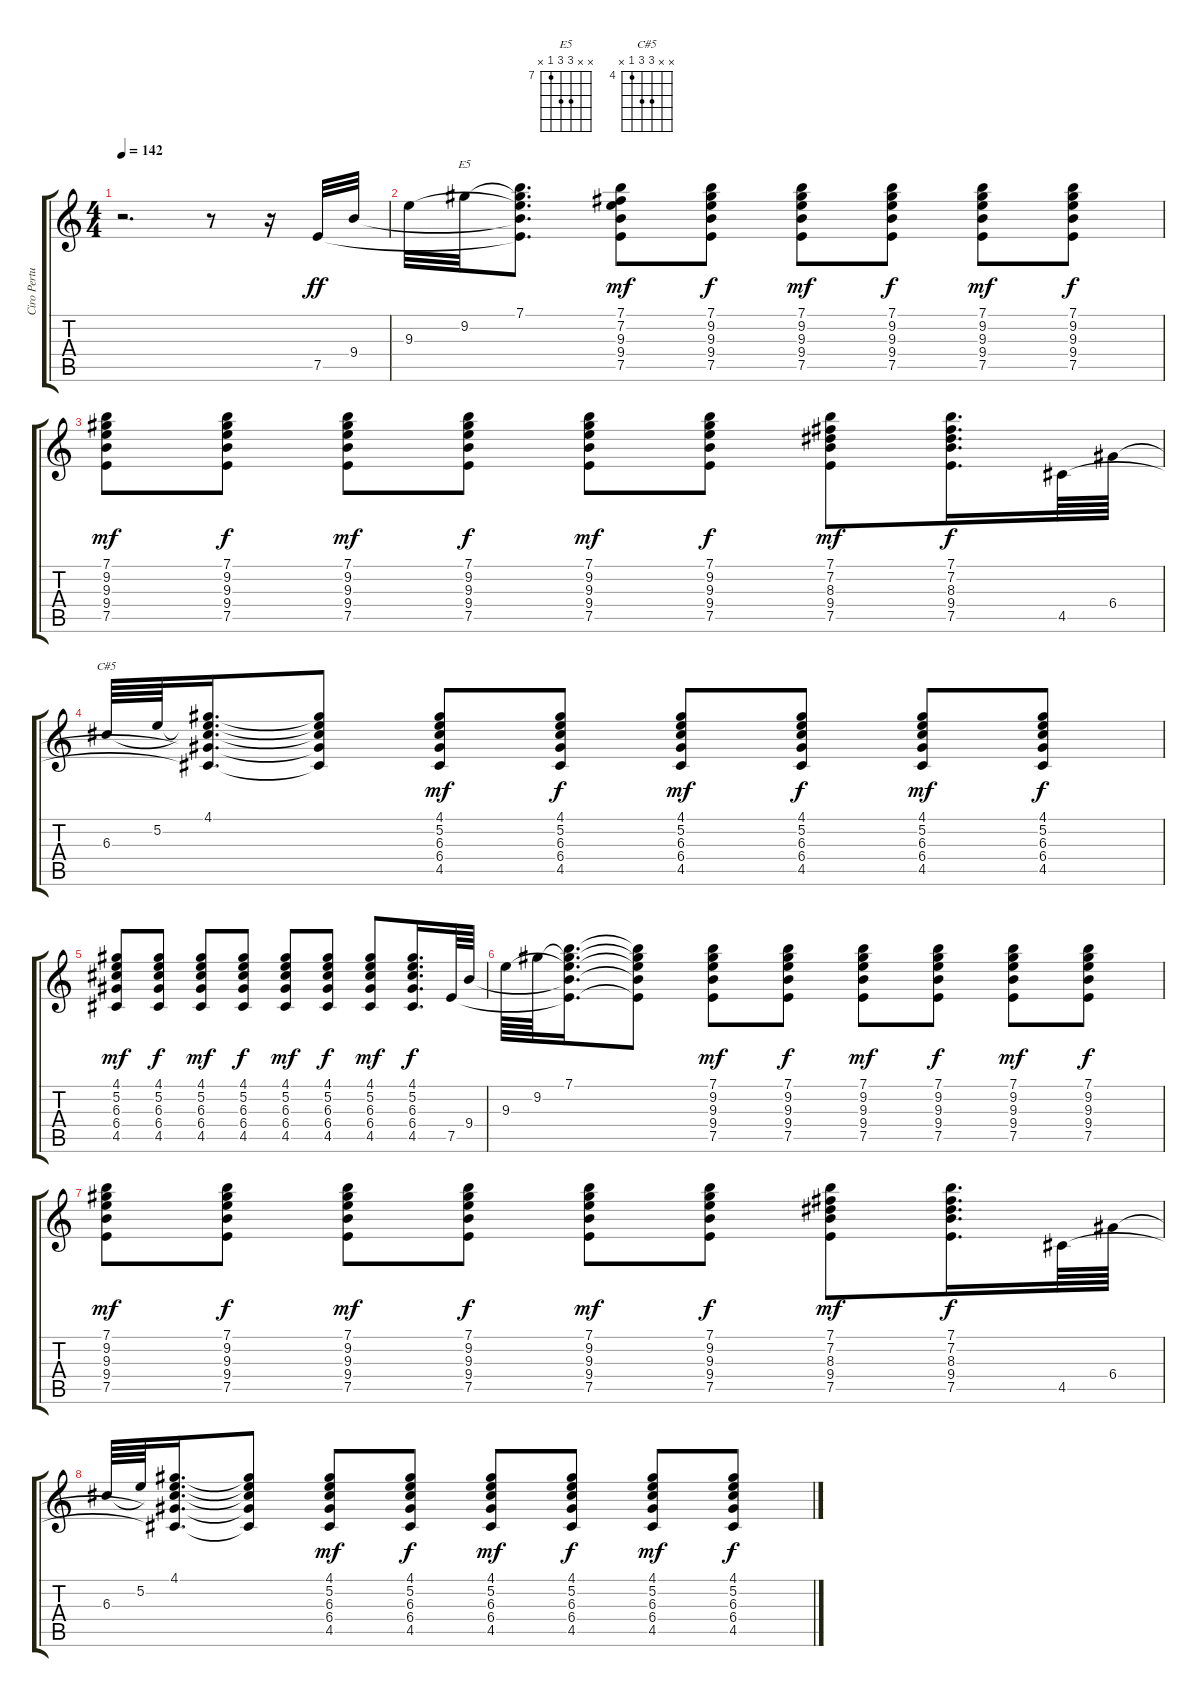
\track ("Ciro Pertusi" "Ciro Pertu") {instrument acousticguitarsteel}
\staff {score tabs}
\tuning (E4 B3 G3 D3 A2 E2) {hide}
\chord ("E5" x x 9 9 7 x) {firstfret 7}
\chord ("C#5" x x 6 6 4 x) {firstfret 4}
\ts (4 4)
\tempo 142
\clef g2
\ks c
r.2{d dy ff instrument acousticguitarsteel} r.8 r.16 7.5.32 9.4.32 |
9.3.32 9.2.32{ch "E5"} (7.1 9.2{t} 9.3{t} 9.4{t} 7.5{t}).8{d} (7.1 7.2 9.3 9.4 7.5).8{dy mf} (7.1 9.2 9.3 9.4 7.5).8{dy f} (7.1 9.2 9.3 9.4 7.5).8{dy mf} (7.1 9.2 9.3 9.4 7.5).8{dy f} (7.1 9.2 9.3 9.4 7.5).8{dy mf} (7.1 9.2 9.3 9.4 7.5).8{dy f} |
(7.1 9.2 9.3 9.4 7.5).8{dy mf} (7.1 9.2 9.3 9.4 7.5).8{dy f} (7.1 9.2 9.3 9.4 7.5).8{dy mf} (7.1 9.2 9.3 9.4 7.5).8{dy f} (7.1 9.2 9.3 9.4 7.5).8{dy mf} (7.1 9.2 9.3 9.4 7.5).8{dy f} (7.1 7.2 8.3 9.4 7.5).8{dy mf} (7.1 7.2 8.3 9.4 7.5).16{d dy f} 4.5.64 6.4.64 |
6.3.64{ch "C#5"} 5.2.64 (4.1 5.2{t} 6.3{t} 6.4{t} 4.5{t}).16{d} (4.1{t} 5.2{t} 6.3{t} 6.4{t} 4.5{t}).8 (4.1 5.2 6.3 6.4 4.5).8{dy mf} (4.1 5.2 6.3 6.4 4.5).8{dy f} (4.1 5.2 6.3 6.4 4.5).8{dy mf} (4.1 5.2 6.3 6.4 4.5).8{dy f} (4.1 5.2 6.3 6.4 4.5).8{dy mf} (4.1 5.2 6.3 6.4 4.5).8{dy f} |
(4.1 5.2 6.3 6.4 4.5).8{dy mf} (4.1 5.2 6.3 6.4 4.5).8{dy f} (4.1 5.2 6.3 6.4 4.5).8{dy mf} (4.1 5.2 6.3 6.4 4.5).8{dy f} (4.1 5.2 6.3 6.4 4.5).8{dy mf} (4.1 5.2 6.3 6.4 4.5).8{dy f} (4.1 5.2 6.3 6.4 4.5).8{dy mf} (4.1 5.2 6.3 6.4 4.5).16{d dy f} 7.5.64 9.4.64 |
9.3.64 9.2.64 (7.1 9.2{t} 9.3{t} 9.4{t} 7.5{t}).16{d} (7.1{t} 9.2{t} 9.3{t} 9.4{t} 7.5{t}).8 (7.1 9.2 9.3 9.4 7.5).8{dy mf} (7.1 9.2 9.3 9.4 7.5).8{dy f} (7.1 9.2 9.3 9.4 7.5).8{dy mf} (7.1 9.2 9.3 9.4 7.5).8{dy f} (7.1 9.2 9.3 9.4 7.5).8{dy mf} (7.1 9.2 9.3 9.4 7.5).8{dy f} |
(7.1 9.2 9.3 9.4 7.5).8{dy mf} (7.1 9.2 9.3 9.4 7.5).8{dy f} (7.1 9.2 9.3 9.4 7.5).8{dy mf} (7.1 9.2 9.3 9.4 7.5).8{dy f} (7.1 9.2 9.3 9.4 7.5).8{dy mf} (7.1 9.2 9.3 9.4 7.5).8{dy f} (7.1 7.2 8.3 9.4 7.5).8{dy mf} (7.1 7.2 8.3 9.4 7.5).16{d dy f} 4.5.64 6.4.64 |
6.3.64 5.2.64 (4.1 5.2{t} 6.3{t} 6.4{t} 4.5{t}).16{d} (4.1{t} 5.2{t} 6.3{t} 6.4{t} 4.5{t}).8 (4.1 5.2 6.3 6.4 4.5).8{dy mf} (4.1 5.2 6.3 6.4 4.5).8{dy f} (4.1 5.2 6.3 6.4 4.5).8{dy mf} (4.1 5.2 6.3 6.4 4.5).8{dy f} (4.1 5.2 6.3 6.4 4.5).8{dy mf} (4.1 5.2 6.3 6.4 4.5).8{dy f}
